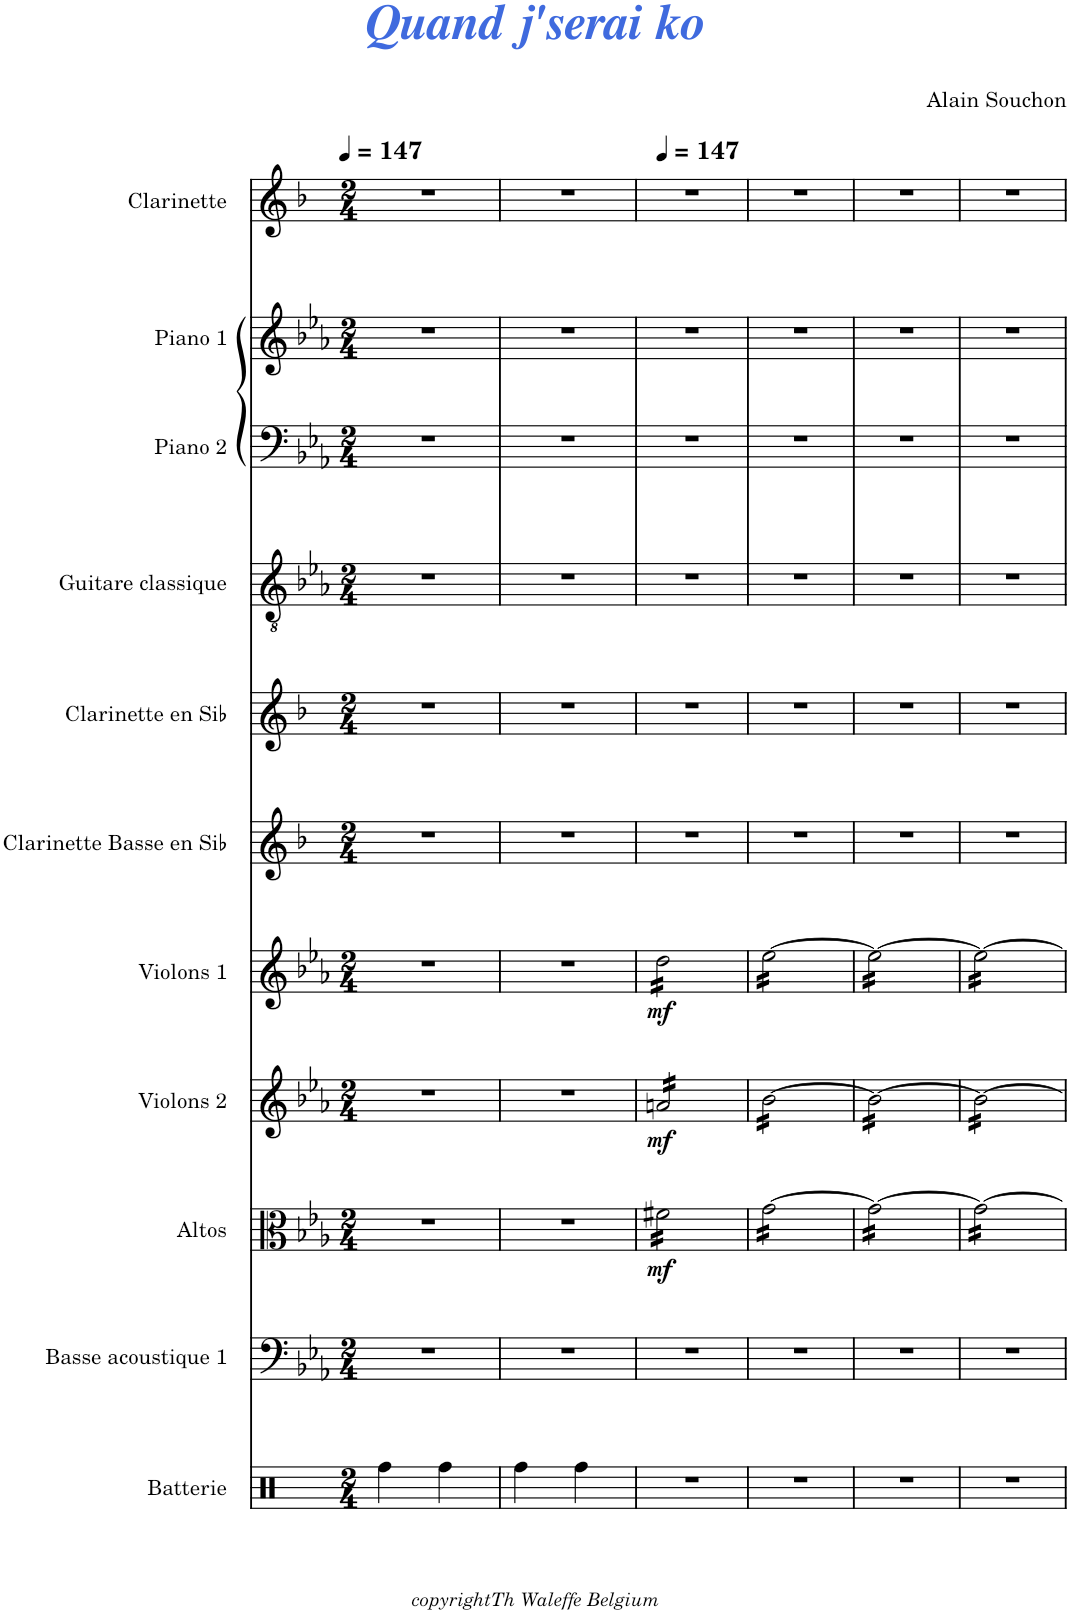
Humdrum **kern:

**kern	**kern	**kern	**dynam	**kern	**dynam	**kern	**dynam	**kern	**kern	**kern	**kern	**kern	**kern
*part11	*part10	*part9	*part9	*part8	*part8	*part7	*part7	*part6	*part5	*part4	*part3	*part2	*part1
*staff11	*staff10	*staff9	*staff9	*staff8	*staff8	*staff7	*staff7	*staff6	*staff5	*staff4	*staff3	*staff2	*staff1
*I"Batterie	*I"Basse acoustique 1	*I"Altos	*	*I"Violons 2	*	*I"Violons 1	*	*I"Clarinette Basse en Sib	*I"Clarinette en Sib	*I"Guitare classique	*I"Piano 2	*I"Piano 1	*I"Clarinette
*I'Bat.	*I'Basse 1	*I'Alt.	*	*I'Vlns. 2	*	*I'Vlns. 1	*	*I'Clar. B. Sib	*I'Clar. Sib	*I'Guit.	*I'Pia. 2	*I'Pia. 1	*I'Clar.
*clefX	*clefF4	*clefC3	*	*clefG2	*	*clefG2	*	*clefG2	*clefG2	*clefGv2	*clefF4	*clefG2	*clefG2
*	*Trd7c12	*	*	*	*	*	*	*Trd8c14	*Trd1c2	*	*	*	*Trd1c2
*k[b-e-a-]	*k[b-e-a-]	*k[b-e-a-]	*	*k[b-e-a-]	*	*k[b-e-a-]	*	*k[b-]	*k[b-]	*k[b-e-a-]	*k[b-e-a-]	*k[b-e-a-]	*k[b-]
*M2/4	*M2/4	*M2/4	*	*M2/4	*	*M2/4	*	*M2/4	*M2/4	*M2/4	*M2/4	*M2/4	*M2/4
*MM147	*MM147	*MM147	*	*MM147	*	*MM147	*	*MM147	*MM147	*MM147	*MM147	*MM147	*MM147
=1	=1	=1	=1	=1	=1	=1	=1	=1	=1	=1	=1	=1	=1
4Rff\	2r	2r	.	2r	.	2r	.	2r	2r	2r	2r	2r	2r
4Rff\	.	.	.	.	.	.	.	.	.	.	.	.	.
=2	=2	=2	=2	=2	=2	=2	=2	=2	=2	=2	=2	=2	=2
4Rff\	2r	2r	.	2r	.	2r	.	2r	2r	2r	2r	2r	2r
4Rff\	.	.	.	.	.	.	.	.	.	.	.	.	.
=3	=3	=3	=3	=3	=3	=3	=3	=3	=3	=3	=3	=3	=3
*	*	*	*	*	*	*	*	*	*	*	*	*	*MM147
!	!	!	!LO:DY:b	!	!LO:DY:b	!	!LO:DY:b	!	!	!	!	!	!
*	*	*tremolo	*	*	*	*	*	*	*	*	*	*	*
*	*	*	*	*tremolo	*	*	*	*	*	*	*	*	*
*	*	*	*	*	*	*tremolo	*	*	*	*	*	*	*
2r	2r	16f#X\LL	mf	16an/LL	mf	16dd\LL	mf	2r	2r	2r	2r	2r	2r
.	.	16f#X\	.	16an/	.	16dd\	.	.	.	.	.	.	.
.	.	16f#X\	.	16an/	.	16dd\	.	.	.	.	.	.	.
.	.	16f#X\	.	16an/	.	16dd\	.	.	.	.	.	.	.
.	.	16f#X\	.	16an/	.	16dd\	.	.	.	.	.	.	.
.	.	16f#X\	.	16an/	.	16dd\	.	.	.	.	.	.	.
.	.	16f#X\	.	16an/	.	16dd\	.	.	.	.	.	.	.
.	.	16f#X\JJ	.	16an/JJ	.	16dd\JJ	.	.	.	.	.	.	.
=4	=4	=4	=4	=4	=4	=4	=4	=4	=4	=4	=4	=4	=4
2r	2r	[16g\LL	.	[16b-\LL	.	[16ee-\LL	.	2r	2r	2r	2r	2r	2r
.	.	16g\	.	16b-\	.	16ee-\	.	.	.	.	.	.	.
.	.	16g\	.	16b-\	.	16ee-\	.	.	.	.	.	.	.
.	.	16g\	.	16b-\	.	16ee-\	.	.	.	.	.	.	.
.	.	16g\	.	16b-\	.	16ee-\	.	.	.	.	.	.	.
.	.	16g\	.	16b-\	.	16ee-\	.	.	.	.	.	.	.
.	.	16g\	.	16b-\	.	16ee-\	.	.	.	.	.	.	.
.	.	16g\JJ	.	16b-\JJ	.	16ee-\JJ	.	.	.	.	.	.	.
=5	=5	=5	=5	=5	=5	=5	=5	=5	=5	=5	=5	=5	=5
2r	2r	16g\LL	.	16b-\LL	.	16ee-\LL	.	2r	2r	2r	2r	2r	2r
.	.	16g\	.	16b-\	.	16ee-\	.	.	.	.	.	.	.
.	.	16g\	.	16b-\	.	16ee-\	.	.	.	.	.	.	.
.	.	16g\	.	16b-\	.	16ee-\	.	.	.	.	.	.	.
.	.	16g\	.	16b-\	.	16ee-\	.	.	.	.	.	.	.
.	.	16g\	.	16b-\	.	16ee-\	.	.	.	.	.	.	.
.	.	16g\	.	16b-\	.	16ee-\	.	.	.	.	.	.	.
.	.	16g\JJ	.	16b-\JJ	.	16ee-\JJ	.	.	.	.	.	.	.
=6	=6	=6	=6	=6	=6	=6	=6	=6	=6	=6	=6	=6	=6
2r	2r	16g\LL	.	16b-\LL	.	16ee-\LL	.	2r	2r	2r	2r	2r	2r
.	.	16g\	.	16b-\	.	16ee-\	.	.	.	.	.	.	.
.	.	16g\	.	16b-\	.	16ee-\	.	.	.	.	.	.	.
.	.	16g\	.	16b-\	.	16ee-\	.	.	.	.	.	.	.
.	.	16g\	.	16b-\	.	16ee-\	.	.	.	.	.	.	.
.	.	16g\	.	16b-\	.	16ee-\	.	.	.	.	.	.	.
.	.	16g\	.	16b-\	.	16ee-\	.	.	.	.	.	.	.
.	.	16g\JJ	.	16b-\JJ	.	16ee-\JJ	.	.	.	.	.	.	.
*	*	*	*	*	*	*Xtremolo	*	*	*	*	*	*	*
*	*	*	*	*Xtremolo	*	*	*	*	*	*	*	*	*
*	*	*Xtremolo	*	*	*	*	*	*	*	*	*	*	*
=	=	=	=	=	=	=	=	=	=	=	=	=	=
*-	*-	*-	*-	*-	*-	*-	*-	*-	*-	*-	*-	*-	*-
